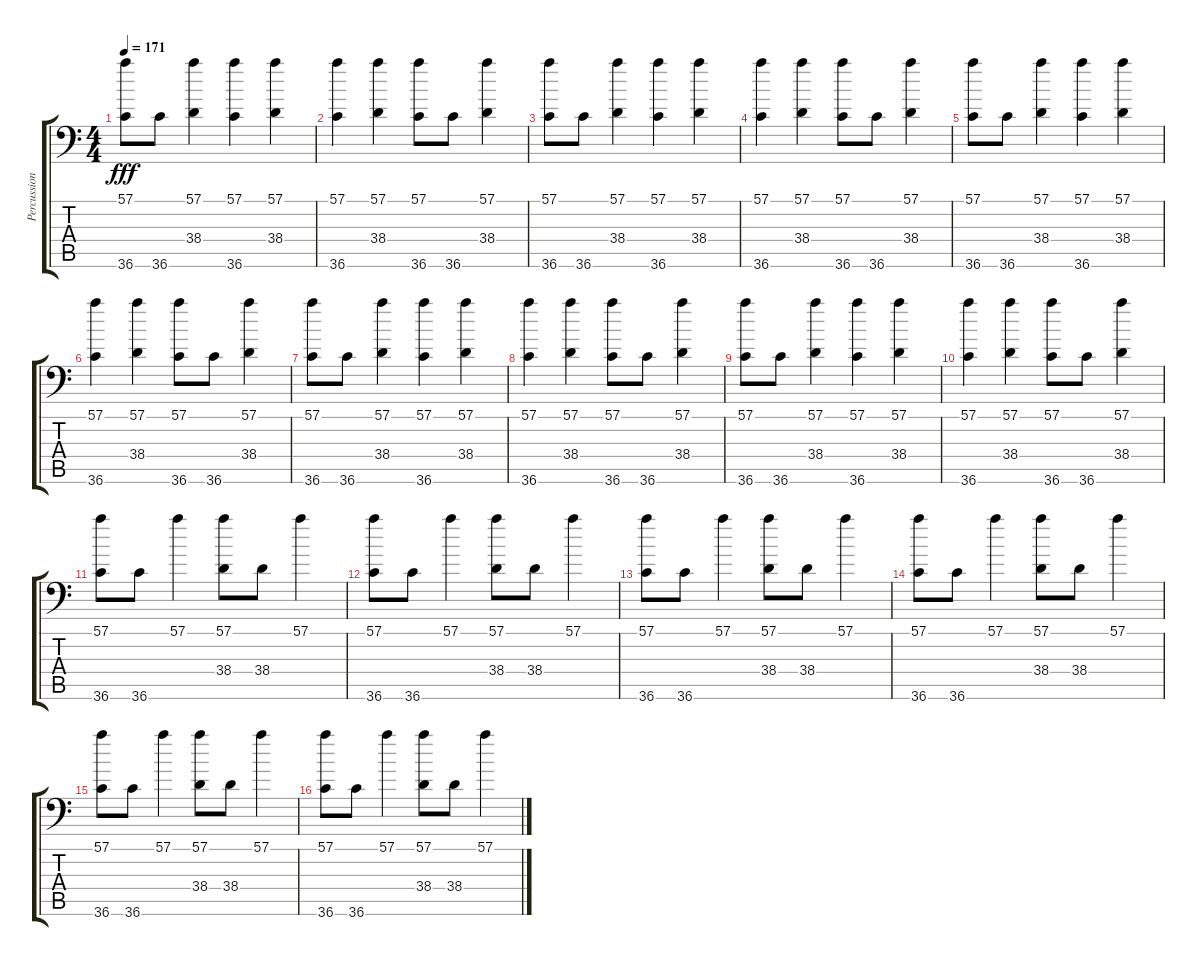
\track ("Percussion" "Percussion") {instrument acousticgrandpiano}
\staff {score tabs}
\tuning (C-1 C-1 C-1 C-1 C-1 C-1) {hide}
\ts (4 4)
\tempo 171
\clef f4
\ks c
(57.1 36.6).8{dy fff} 36.6.8 (57.1 38.4).4 (57.1 36.6).4 (57.1 38.4).4 |
(57.1 36.6).4 (57.1 38.4).4 (57.1 36.6).8 36.6.8 (57.1 38.4).4 |
(57.1 36.6).8 36.6.8 (57.1 38.4).4 (57.1 36.6).4 (57.1 38.4).4 |
(57.1 36.6).4 (57.1 38.4).4 (57.1 36.6).8 36.6.8 (57.1 38.4).4 |
(57.1 36.6).8 36.6.8 (57.1 38.4).4 (57.1 36.6).4 (57.1 38.4).4 |
(57.1 36.6).4 (57.1 38.4).4 (57.1 36.6).8 36.6.8 (57.1 38.4).4 |
(57.1 36.6).8 36.6.8 (57.1 38.4).4 (57.1 36.6).4 (57.1 38.4).4 |
(57.1 36.6).4 (57.1 38.4).4 (57.1 36.6).8 36.6.8 (57.1 38.4).4 |
(57.1 36.6).8 36.6.8 (57.1 38.4).4 (57.1 36.6).4 (57.1 38.4).4 |
(57.1 36.6).4 (57.1 38.4).4 (57.1 36.6).8 36.6.8 (57.1 38.4).4 |
(57.1 36.6).8 36.6.8 57.1.4 (57.1 38.4).8 38.4.8 57.1.4 |
(57.1 36.6).8 36.6.8 57.1.4 (57.1 38.4).8 38.4.8 57.1.4 |
(57.1 36.6).8 36.6.8 57.1.4 (57.1 38.4).8 38.4.8 57.1.4 |
(57.1 36.6).8 36.6.8 57.1.4 (57.1 38.4).8 38.4.8 57.1.4 |
(57.1 36.6).8 36.6.8 57.1.4 (57.1 38.4).8 38.4.8 57.1.4 |
(57.1 36.6).8 36.6.8 57.1.4 (57.1 38.4).8 38.4.8 57.1.4
